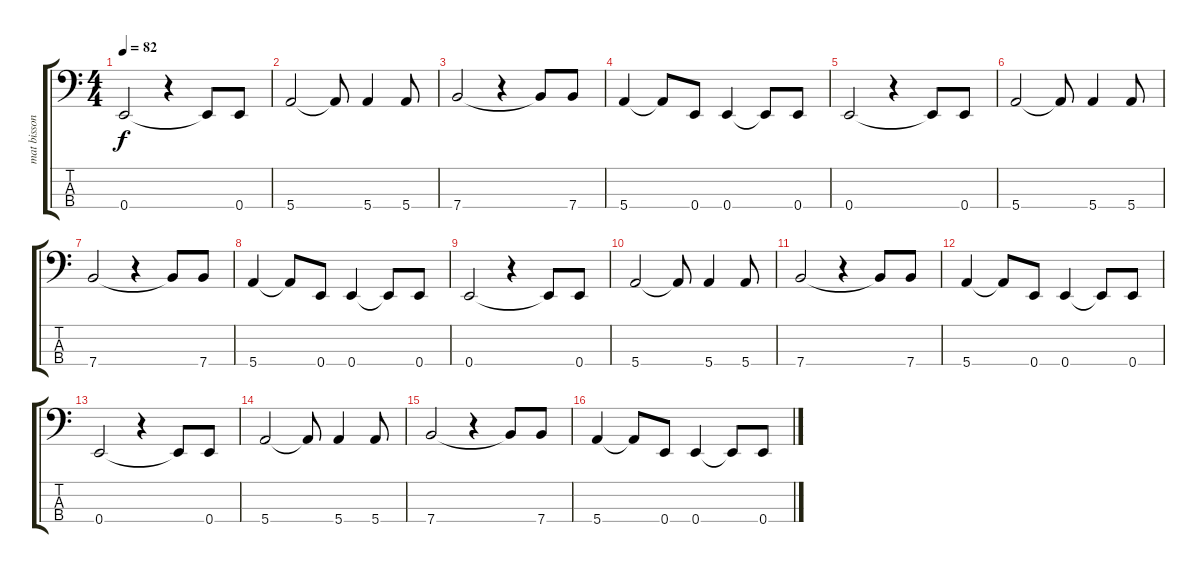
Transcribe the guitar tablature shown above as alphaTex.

\track ("mat bissonette" "mat bisson") {instrument electricbassfinger}
\staff {score tabs}
\tuning (G2 D2 A1 E1) {hide}
\ts (4 4)
\tempo 82
\clef f4
\ks c
0.4.2{dy f instrument electricbassfinger} r.4 0.4{t}.8 0.4.8 |
5.4.2 5.4{t}.8 5.4.4 5.4.8 |
7.4.2 r.4 7.4{t}.8 7.4.8 |
5.4.4 5.4{t}.8 0.4.8 0.4.4 0.4{t}.8 0.4.8 |
0.4.2 r.4 0.4{t}.8 0.4.8 |
5.4.2 5.4{t}.8 5.4.4 5.4.8 |
7.4.2 r.4 7.4{t}.8 7.4.8 |
5.4.4 5.4{t}.8 0.4.8 0.4.4 0.4{t}.8 0.4.8 |
0.4.2 r.4 0.4{t}.8 0.4.8 |
5.4.2 5.4{t}.8 5.4.4 5.4.8 |
7.4.2 r.4 7.4{t}.8 7.4.8 |
5.4.4 5.4{t}.8 0.4.8 0.4.4 0.4{t}.8 0.4.8 |
0.4.2 r.4 0.4{t}.8 0.4.8 |
5.4.2 5.4{t}.8 5.4.4 5.4.8 |
7.4.2 r.4 7.4{t}.8 7.4.8 |
5.4.4 5.4{t}.8 0.4.8 0.4.4 0.4{t}.8 0.4.8
